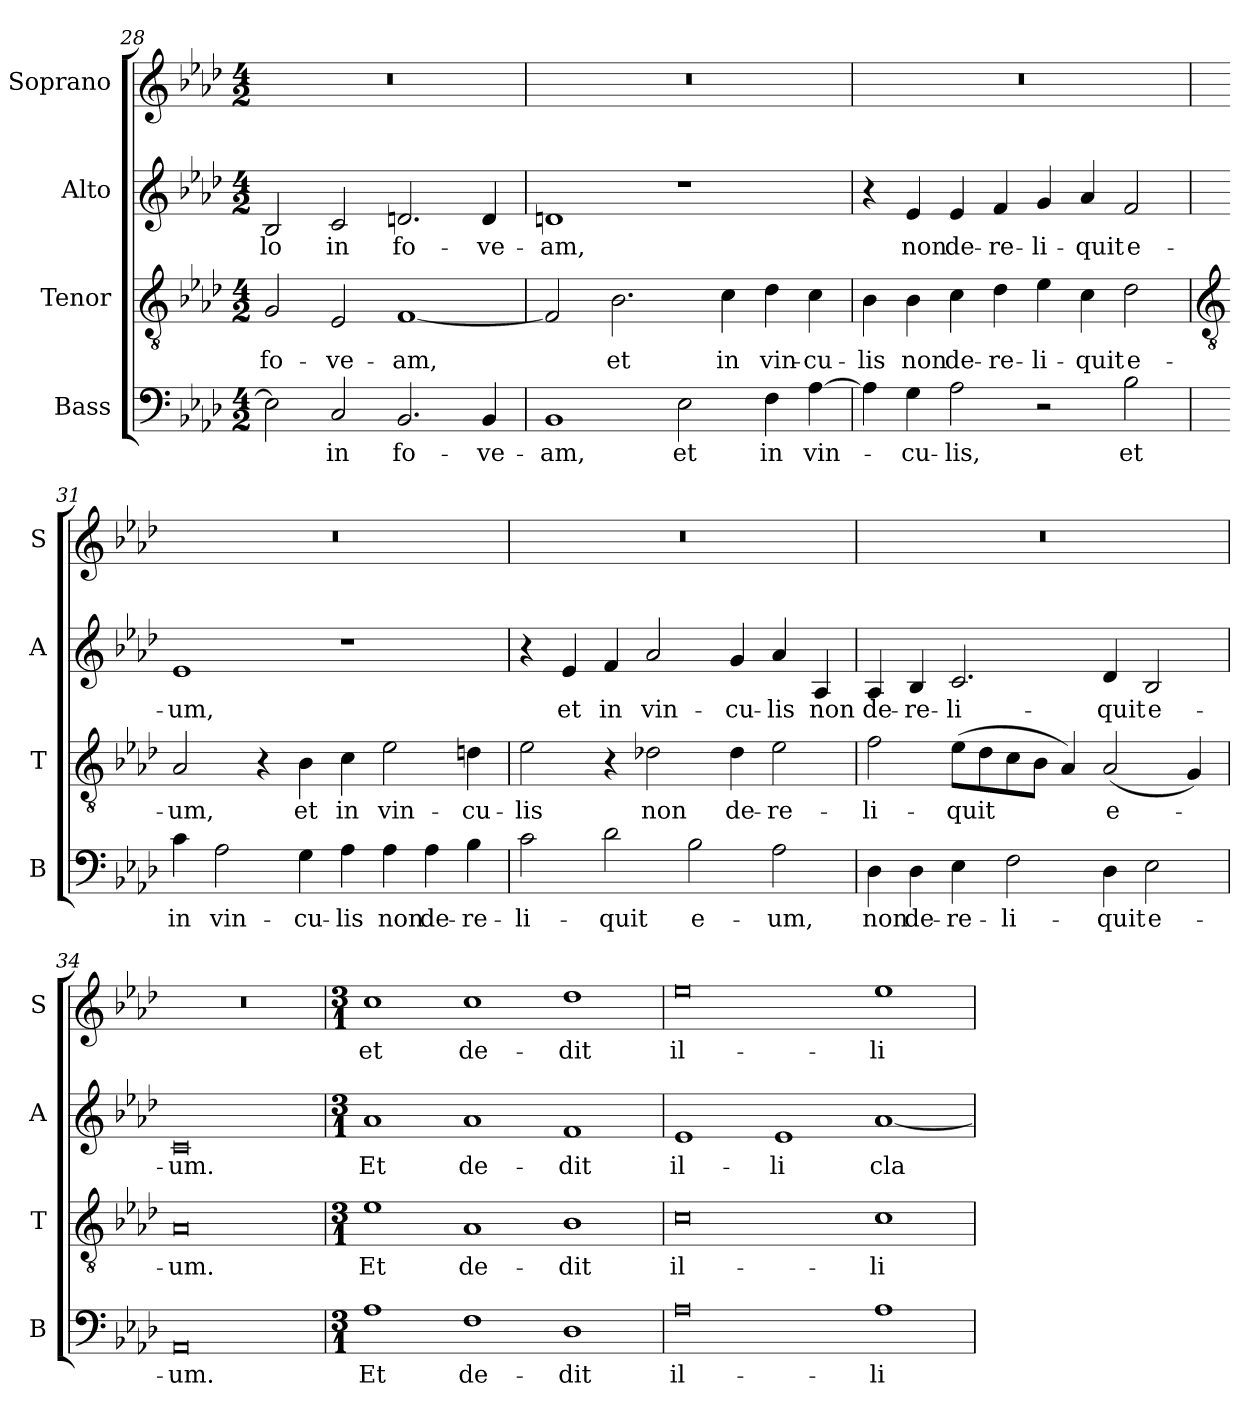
**kern	**text	**kern	**text	**kern	**text	**kern	**text
*part4	*part4	*part3	*part3	*part2	*part2	*part1	*part1
*staff4	*staff4	*staff3	*staff3	*staff2	*staff2	*staff1	*staff1
*I"Bass	*	*I"Tenor	*	*I"Alto	*	*I"Soprano	*
*I'B	*	*I'T	*	*I'A	*	*I'S	*
*clefF4	*	*clefGv2	*	*clefG2	*	*clefG2	*
*k[b-e-a-d-]	*	*k[b-e-a-d-]	*	*k[b-e-a-d-]	*	*k[b-e-a-d-]	*
*A-:	*	*A-:	*	*A-:	*	*A-:	*
*M4/2	*	*M4/2	*	*M4/2	*	*M4/2	*
=28	=28	=28	=28	=28	=28	=28	=28
!	!	!	!LO:LY:b	!	!LO:LY:b	!	!
2E-]	.	2G	fo-	2B-	-lo	0r	.
!	!LO:LY:b	!	!LO:LY:b	!	!LO:LY:b	!	!
2C	in	2E-	-ve-	2c	in	.	.
!	!LO:LY:b	!	!LO:LY:b	!	!LO:LY:b	!	!
2.BB-	fo-	[1F	-am,	2.dn	fo-	.	.
!	!LO:LY:b	!	!	!	!LO:LY:b	!	!
4BB-	-ve-	.	.	4d	-ve-	.	.
=29	=29	=29	=29	=29	=29	=29	=29
!	!LO:LY:b	!	!	!	!LO:LY:b	!	!
1BB-	-am,	2F]	.	1dn	-am,	0r	.
!	!	!	!LO:LY:b	!	!	!	!
.	.	2.B-	et	.	.	.	.
!	!LO:LY:b	!	!	!	!	!	!
2E-	et	.	.	1r	.	.	.
!	!	!	!LO:LY:b	!	!	!	!
.	.	4c	in	.	.	.	.
!	!LO:LY:b	!	!LO:LY:b	!	!	!	!
4F	in	4d-	vin-	.	.	.	.
!	!LO:LY:b	!	!LO:LY:b	!	!	!	!
[4A-	vin-	4c	-cu-	.	.	.	.
=30	=30	=30	=30	=30	=30	=30	=30
!	!	!	!LO:LY:b	!	!	!	!
4A-]	.	4B-	-lis	4r	.	0r	.
!	!LO:LY:b	!	!LO:LY:b	!	!LO:LY:b	!	!
4G	cu-	4B-	non	4e-	non	.	.
!	!LO:LY:b	!	!LO:LY:b	!	!LO:LY:b	!	!
2A-	-lis,	4c	de-	4e-	de-	.	.
!	!	!	!LO:LY:b	!	!LO:LY:b	!	!
.	.	4d-	-re-	4f	-re-	.	.
!	!	!	!LO:LY:b	!	!LO:LY:b	!	!
2r	.	4e-	-li-	4g	-li-	.	.
!	!	!	!LO:LY:b	!	!LO:LY:b	!	!
.	.	4c	-quit	4a-	-quit	.	.
!	!LO:LY:b	!	!LO:LY:b	!	!LO:LY:b	!	!
2B-	et	2d-	e-	2f	e-	.	.
!!LO:LB:g=z
=31	=31	=31	=31	=31	=31	=31	=31
*	*	*clefGv2	*	*	*	*	*
!	!LO:LY:b	!	!LO:LY:b	!	!LO:LY:b	!	!
4c	in	2A-	-um,	1e-	-um,	0r	.
!	!LO:LY:b	!	!	!	!	!	!
2A-	vin-	.	.	.	.	.	.
.	.	4r	.	.	.	.	.
!	!LO:LY:b	!	!LO:LY:b	!	!	!	!
4G	-cu-	4B-	et	.	.	.	.
!	!LO:LY:b	!	!LO:LY:b	!	!	!	!
4A-	-lis	4c	in	1r	.	.	.
!	!LO:LY:b	!	!LO:LY:b	!	!	!	!
4A-	non	2e-	vin-	.	.	.	.
!	!LO:LY:b	!	!	!	!	!	!
4A-	de-	.	.	.	.	.	.
!	!LO:LY:b	!	!LO:LY:b	!	!	!	!
4B-	-re-	4dn	-cu-	.	.	.	.
=32	=32	=32	=32	=32	=32	=32	=32
!	!LO:LY:b	!	!LO:LY:b	!	!	!	!
2c	-li-	2e-	-lis	4r	.	0r	.
!	!	!	!	!	!LO:LY:b	!	!
.	.	.	.	4e-	et	.	.
!	!LO:LY:b	!	!	!	!LO:LY:b	!	!
2d-	-quit	4r	.	4f	in	.	.
!	!	!	!LO:LY:b	!	!LO:LY:b	!	!
.	.	2d-X	non	2a-	vin-	.	.
!	!LO:LY:b	!	!	!	!	!	!
2B-	e-	.	.	.	.	.	.
!	!	!	!LO:LY:b	!	!LO:LY:b	!	!
.	.	4d-	de-	4g	-cu-	.	.
!	!LO:LY:b	!	!LO:LY:b	!	!LO:LY:b	!	!
2A-	-um,	2e-	-re-	4a-	-lis	.	.
!	!	!	!	!	!LO:LY:b	!	!
.	.	.	.	4A-	non	.	.
=33	=33	=33	=33	=33	=33	=33	=33
!	!LO:LY:b	!	!LO:LY:b	!	!LO:LY:b	!	!
4D-	non	2f	-li-	4A-	de-	0r	.
!	!LO:LY:b	!	!	!	!LO:LY:b	!	!
4D-	de-	.	.	4B-	-re-	.	.
!	!LO:LY:b	!	!LO:LY:b	!	!LO:LY:b	!	!
4E-	-re-	(>8e-L	-quit	2.c	-li-	.	.
.	.	8d-	.	.	.	.	.
!	!LO:LY:b	!	!	!	!	!	!
2F	-li-	8c	.	.	.	.	.
.	.	8B-J	.	.	.	.	.
.	.	4A-)	.	.	.	.	.
!	!LO:LY:b	!	!LO:LY:b	!	!LO:LY:b	!	!
4D-	-quit	(<2A-	e-	4d-	-quit	.	.
!	!LO:LY:b	!	!	!	!LO:LY:b	!	!
2E-	e-	.	.	2B-	e-	.	.
.	.	4G)	.	.	.	.	.
=34	=34	=34	=34	=34	=34	=34	=34
!	!LO:LY:b	!	!LO:LY:b	!	!LO:LY:b	!	!
0AA-	-um.	0A-	um.	0c	-um.	0r	.
=35	=35	=35	=35	=35	=35	=35	=35
*M3/1	*	*M3/1	*	*M3/1	*	*M3/1	*
!	!LO:LY:b	!	!LO:LY:b	!	!LO:LY:b	!	!LO:LY:b
1A-	Et	1e-	Et	1a-	Et	1cc	et
!	!LO:LY:b	!	!LO:LY:b	!	!LO:LY:b	!	!LO:LY:b
1F	de-	1A-	de-	1a-	de-	1cc	de-
!	!LO:LY:b	!	!LO:LY:b	!	!LO:LY:b	!	!LO:LY:b
1D-	-dit	1B-	-dit	1f	-dit	1dd-	-dit
=36	=36	=36	=36	=36	=36	=36	=36
!	!LO:LY:b	!	!LO:LY:b	!	!LO:LY:b	!	!LO:LY:b
0A-	il-	0c	il-	1e-	il-	0ee-	il-
!	!	!	!	!	!LO:LY:b	!	!
.	.	.	.	1e-	-li	.	.
!	!LO:LY:b	!	!LO:LY:b	!	!LO:LY:b	!	!LO:LY:b
1A-	-li	1c	-li	[1a-	cla-	1ee-	-li
=	=	=	=	=	=	=	=
*-	*-	*-	*-	*-	*-	*-	*-
